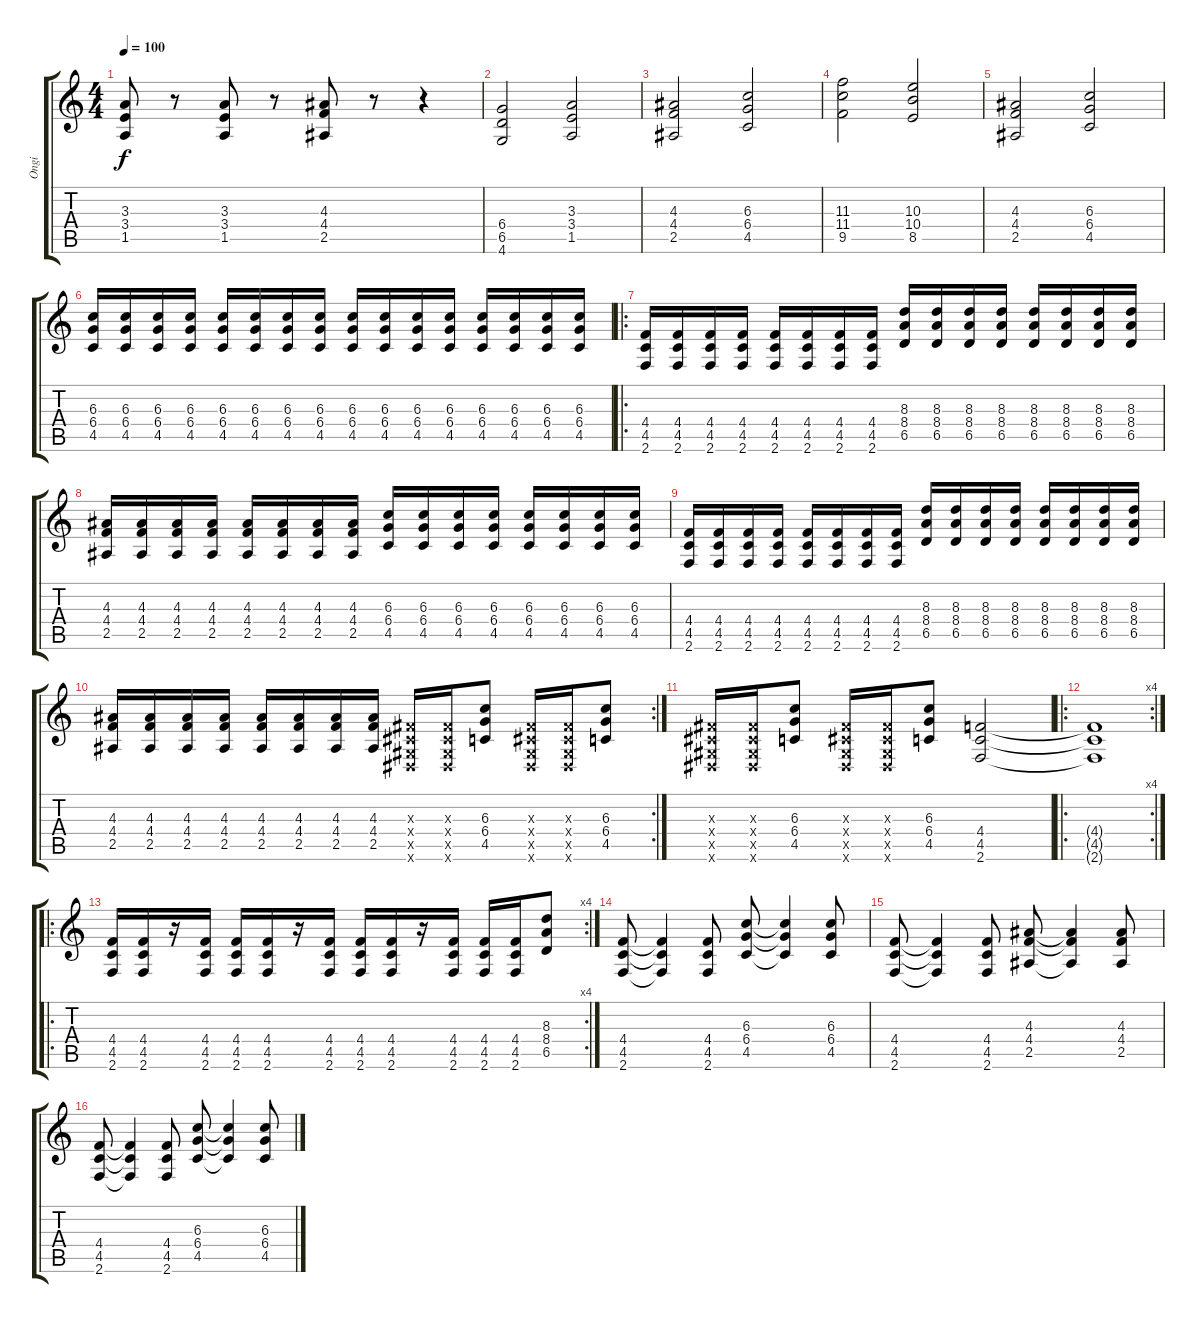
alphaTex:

\track ("Ongi" "Ongi") {instrument distortionguitar}
\staff {score tabs}
\tuning (Eb4 Bb3 Gb3 Db3 Ab2 Eb2) {hide}
\ts (4 4)
\tempo 100
\clef g2
\ks c
(3.3 3.4 1.5).8{dy f} r.8 (3.3 3.4 1.5).8 r.8 (4.3 4.4 2.5).8 r.8 r.4 |
(6.4 6.5 4.6).2 (3.3 3.4 1.5).2 |
(4.3 4.4 2.5).2 (6.3 6.4 4.5).2 |
(11.3 11.4 9.5).2 (10.3 10.4 8.5).2 |
(4.3 4.4 2.5).2 (6.3 6.4 4.5).2 |
(6.3 6.4 4.5).16 (6.3 6.4 4.5).16 (6.3 6.4 4.5).16 (6.3 6.4 4.5).16 (6.3 6.4 4.5).16 (6.3 6.4 4.5).16 (6.3 6.4 4.5).16 (6.3 6.4 4.5).16 (6.3 6.4 4.5).16 (6.3 6.4 4.5).16 (6.3 6.4 4.5).16 (6.3 6.4 4.5).16 (6.3 6.4 4.5).16 (6.3 6.4 4.5).16 (6.3 6.4 4.5).16 (6.3 6.4 4.5).16 |
\ro
(4.4 4.5 2.6).16 (4.4 4.5 2.6).16 (4.4 4.5 2.6).16 (4.4 4.5 2.6).16 (4.4 4.5 2.6).16 (4.4 4.5 2.6).16 (4.4 4.5 2.6).16 (4.4 4.5 2.6).16 (8.3 8.4 6.5).16 (8.3 8.4 6.5).16 (8.3 8.4 6.5).16 (8.3 8.4 6.5).16 (8.3 8.4 6.5).16 (8.3 8.4 6.5).16 (8.3 8.4 6.5).16 (8.3 8.4 6.5).16 |
(4.3 4.4 2.5).16 (4.3 4.4 2.5).16 (4.3 4.4 2.5).16 (4.3 4.4 2.5).16 (4.3 4.4 2.5).16 (4.3 4.4 2.5).16 (4.3 4.4 2.5).16 (4.3 4.4 2.5).16 (6.3 6.4 4.5).16 (6.3 6.4 4.5).16 (6.3 6.4 4.5).16 (6.3 6.4 4.5).16 (6.3 6.4 4.5).16 (6.3 6.4 4.5).16 (6.3 6.4 4.5).16 (6.3 6.4 4.5).16 |
(4.4 4.5 2.6).16 (4.4 4.5 2.6).16 (4.4 4.5 2.6).16 (4.4 4.5 2.6).16 (4.4 4.5 2.6).16 (4.4 4.5 2.6).16 (4.4 4.5 2.6).16 (4.4 4.5 2.6).16 (8.3 8.4 6.5).16 (8.3 8.4 6.5).16 (8.3 8.4 6.5).16 (8.3 8.4 6.5).16 (8.3 8.4 6.5).16 (8.3 8.4 6.5).16 (8.3 8.4 6.5).16 (8.3 8.4 6.5).16 |
\rc 2
(4.3 4.4 2.5).16 (4.3 4.4 2.5).16 (4.3 4.4 2.5).16 (4.3 4.4 2.5).16 (4.3 4.4 2.5).16 (4.3 4.4 2.5).16 (4.3 4.4 2.5).16 (4.3 4.4 2.5).16 (0.3{x} 0.4{x} 0.5{x} 0.6{x}).16 (0.3{x} 0.4{x} 0.5{x} 0.6{x}).16 (6.3 6.4 4.5).8 (0.3{x} 0.4{x} 0.5{x} 0.6{x}).16 (0.3{x} 0.4{x} 0.5{x} 0.6{x}).16 (6.3 6.4 4.5).8 |
(0.3{x} 0.4{x} 0.5{x} 0.6{x}).16 (0.3{x} 0.4{x} 0.5{x} 0.6{x}).16 (6.3 6.4 4.5).8 (0.3{x} 0.4{x} 0.5{x} 0.6{x}).16 (0.3{x} 0.4{x} 0.5{x} 0.6{x}).16 (6.3 6.4 4.5).8 (4.4 4.5 2.6).2{volume 3} |
\ro
\rc 4
(4.4{t} 4.5{t} 2.6{t}).1 |
\ro
\rc 4
(4.4 4.5 2.6).16{volume 13} (4.4 4.5 2.6).16 r.16 (4.4 4.5 2.6).16 (4.4 4.5 2.6).16 (4.4 4.5 2.6).16 r.16 (4.4 4.5 2.6).16 (4.4 4.5 2.6).16 (4.4 4.5 2.6).16 r.16 (4.4 4.5 2.6).16 (4.4 4.5 2.6).16 (4.4 4.5 2.6).16 (8.3 8.4 6.5).8 |
(4.4 4.5 2.6).8 (4.4{t} 4.5{t} 2.6{t}).4 (4.4 4.5 2.6).8 (6.3 6.4 4.5).8 (6.3{t} 6.4{t} 4.5{t}).4 (6.3 6.4 4.5).8 |
(4.4 4.5 2.6).8 (4.4{t} 4.5{t} 2.6{t}).4 (4.4 4.5 2.6).8 (4.3 4.4 2.5).8 (4.3{t} 4.4{t} 2.5{t}).4 (4.3 4.4 2.5).8 |
(4.4 4.5 2.6).8 (4.4{t} 4.5{t} 2.6{t}).4 (4.4 4.5 2.6).8 (6.3 6.4 4.5).8 (6.3{t} 6.4{t} 4.5{t}).4 (6.3 6.4 4.5).8
